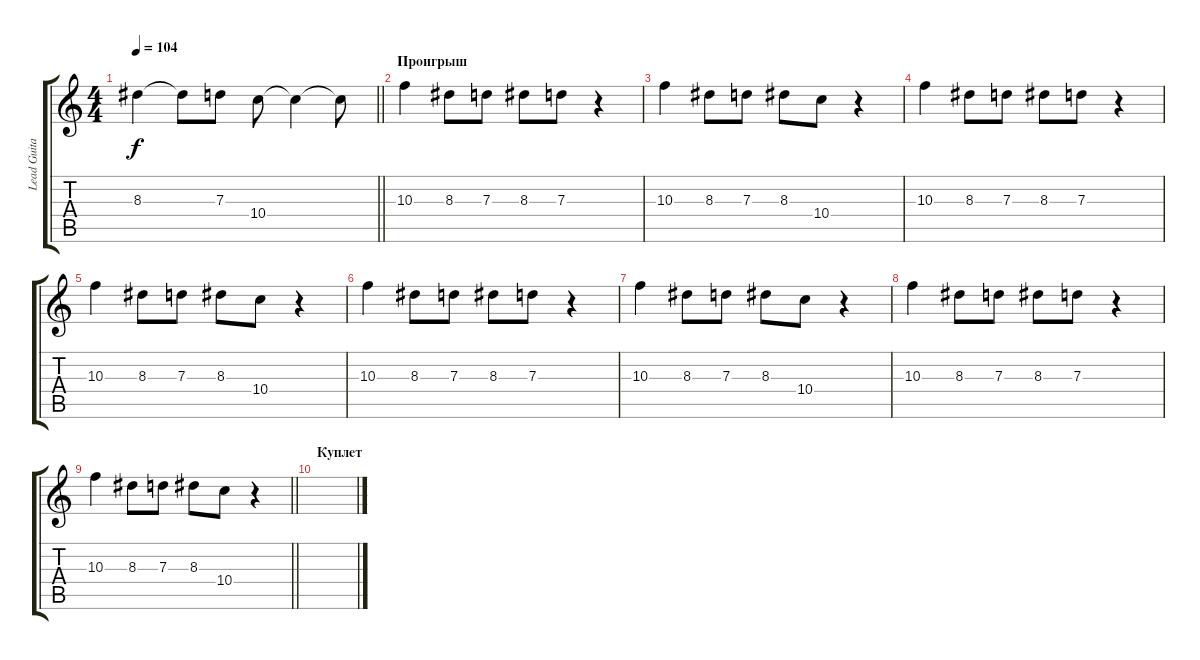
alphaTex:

\track ("Lead Guitar" "Lead Guita") {instrument overdrivenguitar}
\staff {score tabs}
\tuning (E4 B3 G3 D3 A2 E2) {hide}
\ts (4 4)
\tempo 104
\clef g2
\barLineRight lightlight
\ks c
8.3.4{dy f} 8.3{t}.8 7.3.8 10.4.8 10.4{t}.4 10.4{t}.8 |
\section ("" "Проигрыш")
10.3.4{instrument overdrivenguitar} 8.3.8 7.3.8 8.3.8 7.3.8 r.4 |
10.3.4 8.3.8 7.3.8 8.3.8 10.4.8 r.4 |
10.3.4 8.3.8 7.3.8 8.3.8 7.3.8 r.4 |
10.3.4 8.3.8 7.3.8 8.3.8 10.4.8 r.4 |
10.3.4 8.3.8 7.3.8 8.3.8 7.3.8 r.4 |
10.3.4 8.3.8 7.3.8 8.3.8 10.4.8 r.4 |
10.3.4 8.3.8 7.3.8 8.3.8 7.3.8 r.4 |
\barLineRight lightlight
10.3.4 8.3.8 7.3.8 8.3.8 10.4.8 r.4 |
\section ("" "Куплет")
